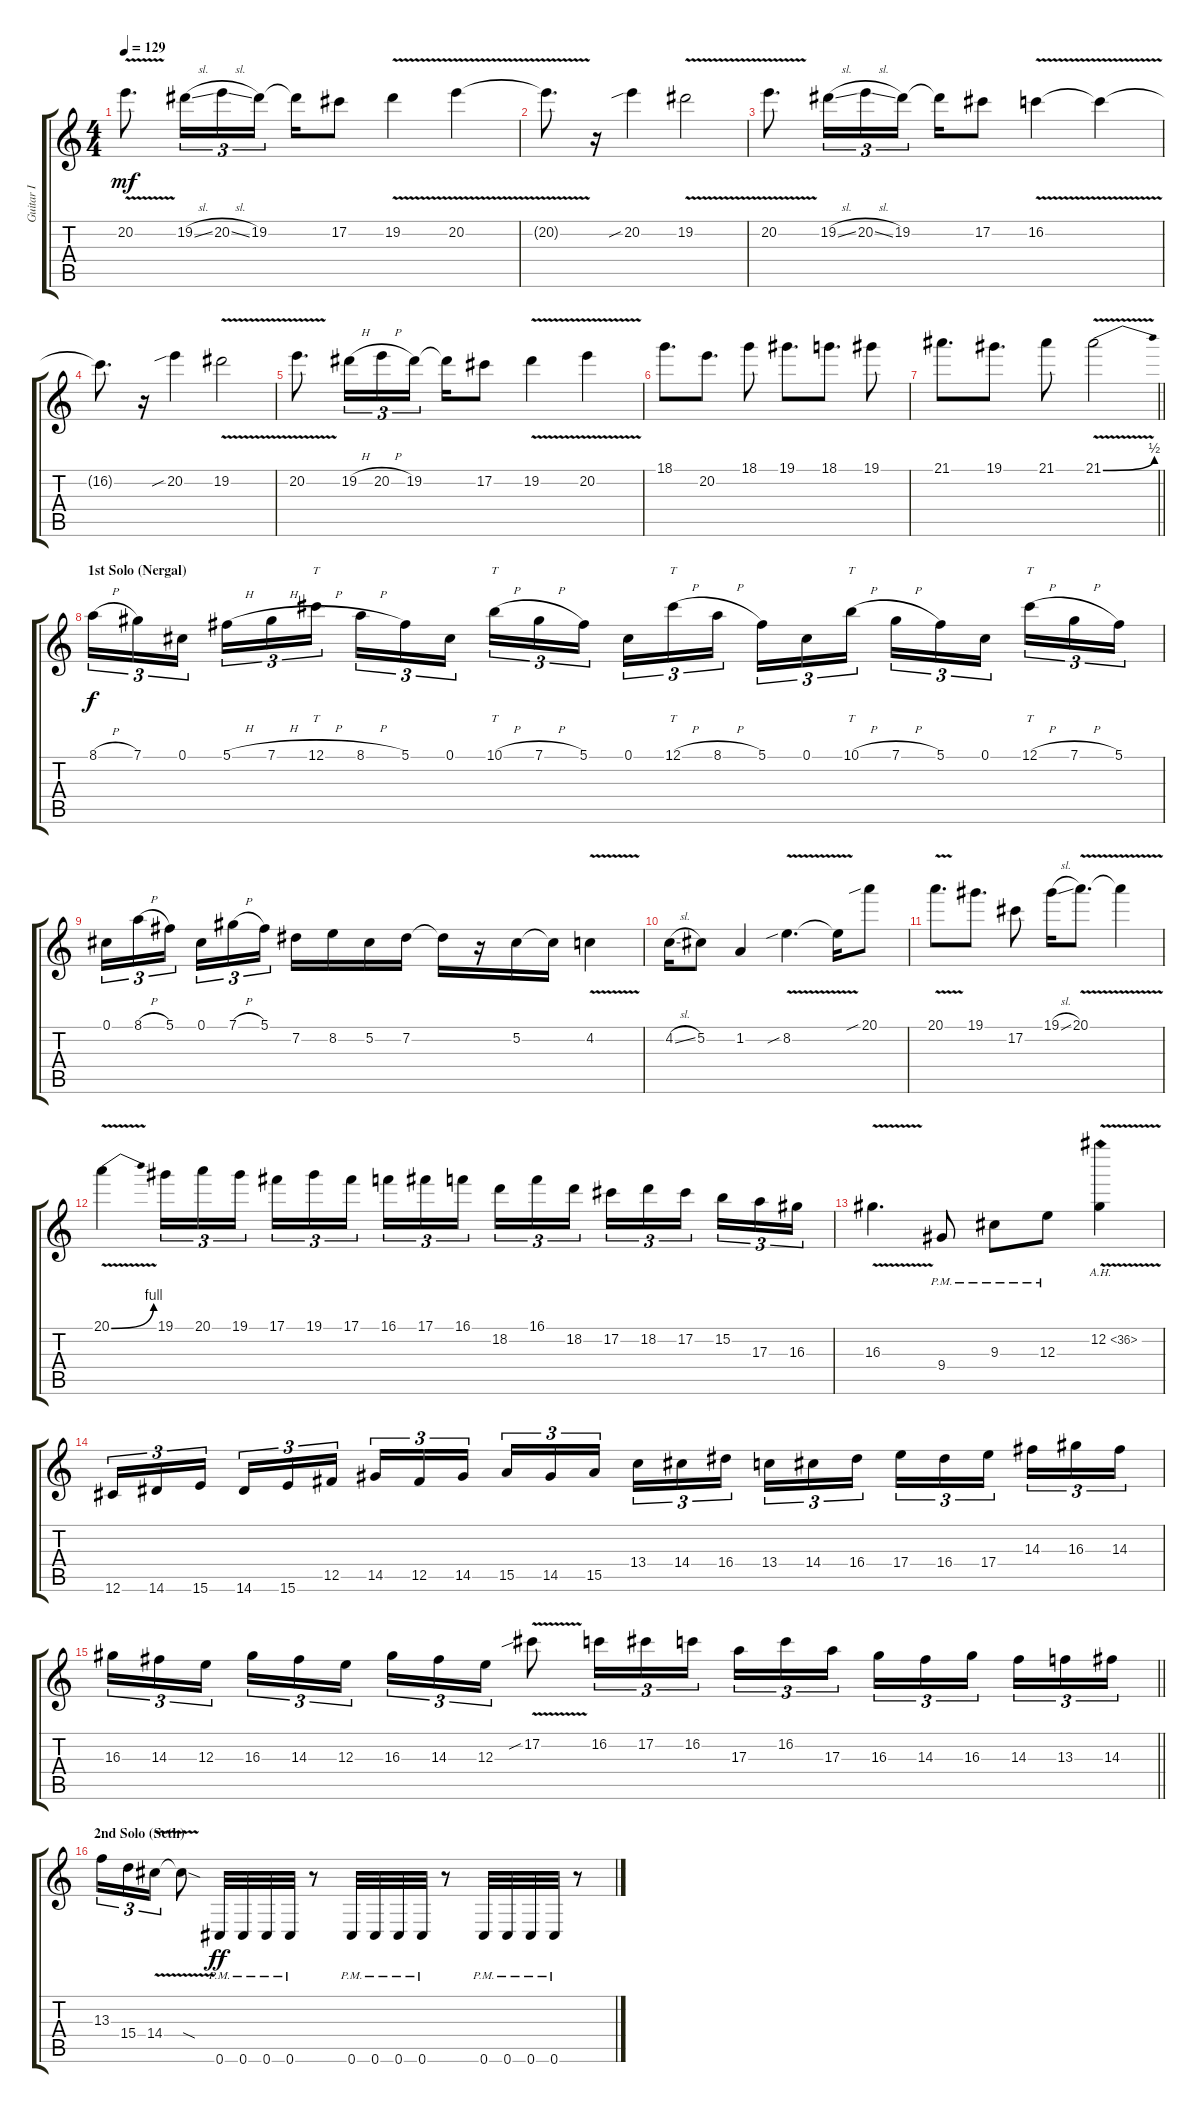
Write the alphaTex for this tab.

\track ("Guitar I" "Guitar I") {instrument distortionguitar}
\staff {score tabs}
\tuning (Db4 Ab3 E3 B2 Gb2 Db2) {hide}
\ts (4 4)
\tempo 129
\clef g2
\ks c
20.2{v}.8{d dy mf} 19.2{sl}.16{tu (3 2)} 20.2{sl}.16{tu (3 2)} 19.2.16{tu (3 2) beam splitsecondary} 19.2{t}.16 17.2.8 19.2{v}.4 20.2{v}.4 |
20.2{t}.8{d} r.16 20.2{sib}.4 19.2{v}.2 |
20.2{v}.8{d} 19.2{sl}.16{tu (3 2)} 20.2{sl}.16{tu (3 2)} 19.2.16{tu (3 2) beam splitsecondary} 19.2{t}.16 17.2.8 16.2{v}.4 16.2{t}.4 |
16.2{t}.8{d} r.16 20.2{sib}.4 19.2{v}.2 |
20.2{v}.8{d} 19.2{h}.16{tu (3 2)} 20.2{h}.16{tu (3 2)} 19.2.16{tu (3 2) beam splitsecondary} 19.2{t}.16 17.2.8 19.2{v}.4 20.2{v}.4 |
18.1.8{d} 20.2.8{d} 18.1.8 19.1.8{d} 18.1.8{d} 19.1.8 |
\barLineRight lightlight
21.1.8{d} 19.1.8{d} 21.1.8 21.1{be (bend 0 0 60 2) v}.2 |
\section ("" "1st Solo (Nergal)")
8.1{h}.16{tu (3 2) dy f} 7.1.16{tu (3 2)} 0.1.16{tu (3 2) beam splitsecondary} 5.1{h}.16{tu (3 2)} 7.1{h}.16{tu (3 2)} 12.1{h}.16{tt tu (3 2)} 8.1{h}.16{tu (3 2)} 5.1.16{tu (3 2)} 0.1.16{tu (3 2) beam splitsecondary} 10.1{h}.16{tt tu (3 2)} 7.1{h}.16{tu (3 2)} 5.1.16{tu (3 2)} 0.1.16{tu (3 2)} 12.1{h}.16{tt tu (3 2)} 8.1{h}.16{tu (3 2) beam splitsecondary} 5.1.16{tu (3 2)} 0.1.16{tu (3 2)} 10.1{h}.16{tt tu (3 2)} 7.1{h}.16{tu (3 2)} 5.1.16{tu (3 2)} 0.1.16{tu (3 2) beam splitsecondary} 12.1{h}.16{tt tu (3 2)} 7.1{h}.16{tu (3 2)} 5.1.16{tu (3 2)} |
0.1.16{tu (3 2)} 8.1{h}.16{tu (3 2)} 5.1.16{tu (3 2) beam splitsecondary} 0.1.16{tu (3 2)} 7.1{h}.16{tu (3 2)} 5.1.16{tu (3 2)} 7.2.16 8.2.16 5.2.16 7.2.16 7.2{t}.16 r.16 5.2.16 5.2{t}.16 4.2{v}.4 |
4.2{sl}.16 5.2.8 1.2.4 8.2{v sib}.4{d} 8.2{t}.16 20.1{sib}.8 |
20.1{v}.8{d} 19.1.8{d} 17.2.8 19.1{sl}.16 20.1{v}.8{d} 20.1{t}.4 |
20.1{be (bend 0 0 60 4) v}.4 19.1.16{tu (3 2)} 20.1.16{tu (3 2)} 19.1.16{tu (3 2) beam splitsecondary} 17.1.16{tu (3 2)} 19.1.16{tu (3 2)} 17.1.16{tu (3 2)} 16.1.16{tu (3 2)} 17.1.16{tu (3 2)} 16.1.16{tu (3 2) beam splitsecondary} 18.2.16{tu (3 2)} 16.1.16{tu (3 2)} 18.2.16{tu (3 2)} 17.2.16{tu (3 2)} 18.2.16{tu (3 2)} 17.2.16{tu (3 2) beam splitsecondary} 15.2.16{tu (3 2)} 17.3.16{tu (3 2)} 16.3.16{tu (3 2)} |
16.3{v}.4{d} 9.4{pm}.8 9.3{pm}.8 12.3{pm}.8 12.2{ah 24 v}.4 |
12.6.16{tu (3 2)} 14.6.16{tu (3 2)} 15.6.16{tu (3 2) beam splitsecondary} 14.6.16{tu (3 2)} 15.6.16{tu (3 2)} 12.5.16{tu (3 2)} 14.5.16{tu (3 2)} 12.5.16{tu (3 2)} 14.5.16{tu (3 2) beam splitsecondary} 15.5.16{tu (3 2)} 14.5.16{tu (3 2)} 15.5.16{tu (3 2)} 13.4.16{tu (3 2)} 14.4.16{tu (3 2)} 16.4.16{tu (3 2) beam splitsecondary} 13.4.16{tu (3 2)} 14.4.16{tu (3 2)} 16.4.16{tu (3 2)} 17.4.16{tu (3 2)} 16.4.16{tu (3 2)} 17.4.16{tu (3 2) beam splitsecondary} 14.3.16{tu (3 2)} 16.3.16{tu (3 2)} 14.3.16{tu (3 2)} |
\barLineRight lightlight
16.3.16{tu (3 2)} 14.3.16{tu (3 2)} 12.3.16{tu (3 2) beam splitsecondary} 16.3.16{tu (3 2)} 14.3.16{tu (3 2)} 12.3.16{tu (3 2)} 16.3.16{tu (3 2)} 14.3.16{tu (3 2)} 12.3.16{tu (3 2)} 17.2{v sib}.8 16.2.16{tu (3 2)} 17.2.16{tu (3 2)} 16.2.16{tu (3 2) beam splitsecondary} 17.3.16{tu (3 2)} 16.2.16{tu (3 2)} 17.3.16{tu (3 2)} 16.3.16{tu (3 2)} 14.3.16{tu (3 2)} 16.3.16{tu (3 2) beam splitsecondary} 14.3.16{tu (3 2)} 13.3.16{tu (3 2)} 14.3.16{tu (3 2)} |
\section ("" "2nd Solo (Seth)")
13.3.16{tu (3 2)} 15.4.16{tu (3 2)} 14.4{v}.16{tu (3 2)} 14.4{sod t}.8 0.6{pm}.32{dy ff} 0.6{pm}.32 0.6{pm}.32 0.6{pm}.32 r.8 0.6{pm}.32 0.6{pm}.32 0.6{pm}.32 0.6{pm}.32 r.8 0.6{pm}.32 0.6{pm}.32 0.6{pm}.32 0.6{pm}.32 r.8
